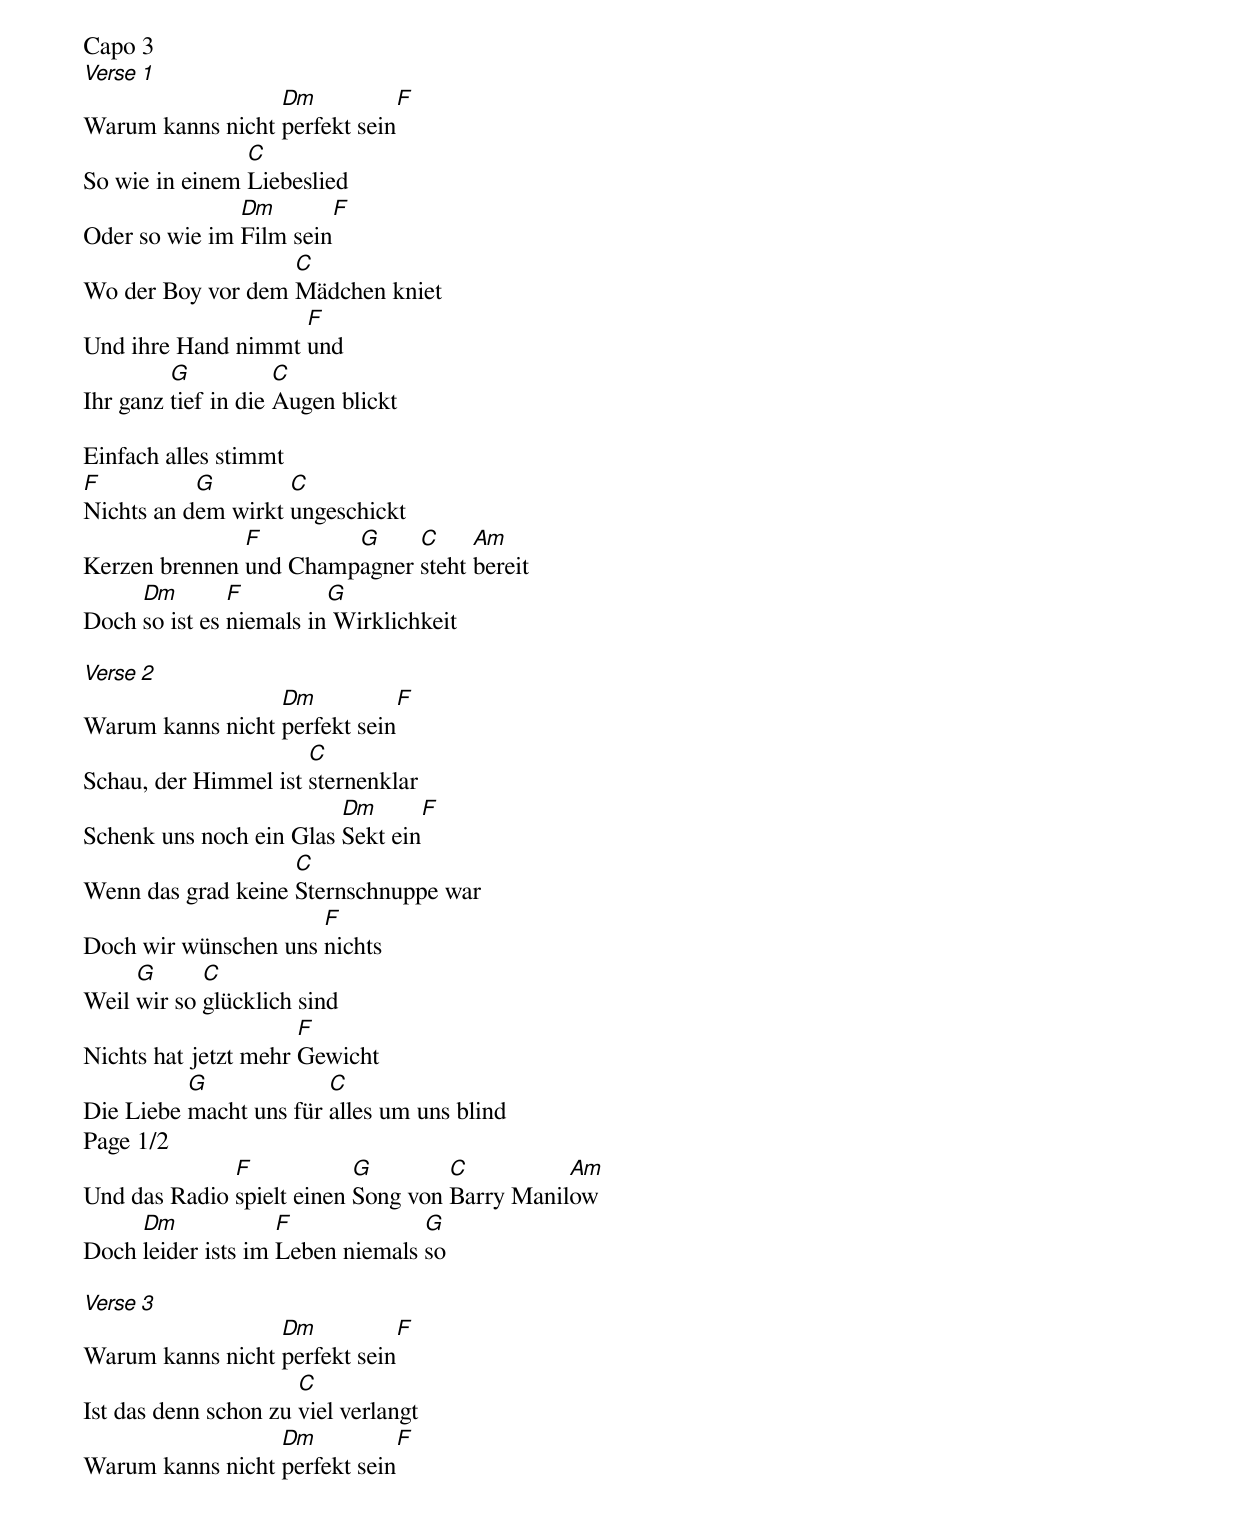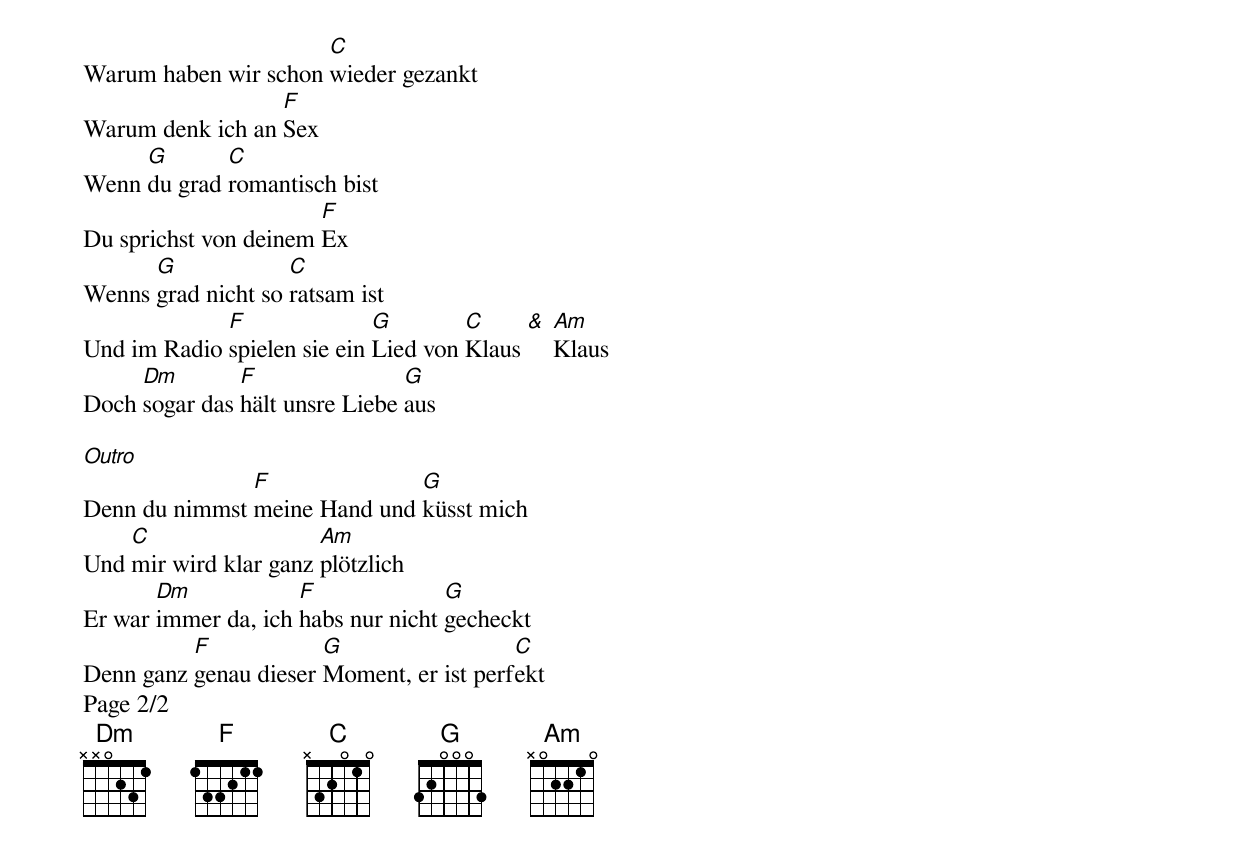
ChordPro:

Capo 3
[Verse 1]
Warum kanns nicht [Dm]perfekt sein[F]
So wie in einem [C]Liebeslied
Oder so wie im [Dm]Film sein[F]
Wo der Boy vor dem [C]Mädchen kniet
Und ihre Hand nimmt [F]und
Ihr ganz [G]tief in die [C]Augen blickt

Einfach alles stimmt
[F]Nichts an d[G]em wirkt [C]ungeschickt
Kerzen brennen [F]und Champ[G]agner [C]steht [Am]bereit
Doch [Dm]so ist es [F]niemals in[G] Wirklichkeit

[Verse 2]
Warum kanns nicht [Dm]perfekt sein[F]
Schau, der Himmel ist [C]sternenklar
Schenk uns noch ein Glas [Dm]Sekt ein[F]
Wenn das grad keine [C]Sternschnuppe war
Doch wir wünschen uns [F]nichts
Weil [G]wir so [C]glücklich sind
Nichts hat jetzt mehr [F]Gewicht
Die Liebe [G]macht uns für [C]alles um uns blind
Page 1/2
Und das Radio [F]spielt einen [G]Song von [C]Barry Manil[Am]ow
Doch [Dm]leider ists im [F]Leben niemals [G]so

[Verse 3]
Warum kanns nicht [Dm]perfekt sein[F]
Ist das denn schon zu [C]viel verlangt
Warum kanns nicht [Dm]perfekt sein[F]
Warum haben wir schon [C]wieder gezankt
Warum denk ich an [F]Sex
Wenn [G]du grad [C]romantisch bist
Du sprichst von deinem [F]Ex
Wenns [G]grad nicht so [C]ratsam ist
Und im Radio [F]spielen sie ein [G]Lied von [C]Klaus [&] [Am]Klaus
Doch [Dm]sogar das [F]hält unsre Liebe [G]aus

[Outro]
Denn du nimmst [F]meine Hand und [G]küsst mich
Und [C]mir wird klar ganz [Am]plötzlich
Er war [Dm]immer da, ich [F]habs nur nicht [G]gecheckt
Denn ganz [F]genau dieser [G]Moment, er ist perf[C]ekt
Page 2/2
